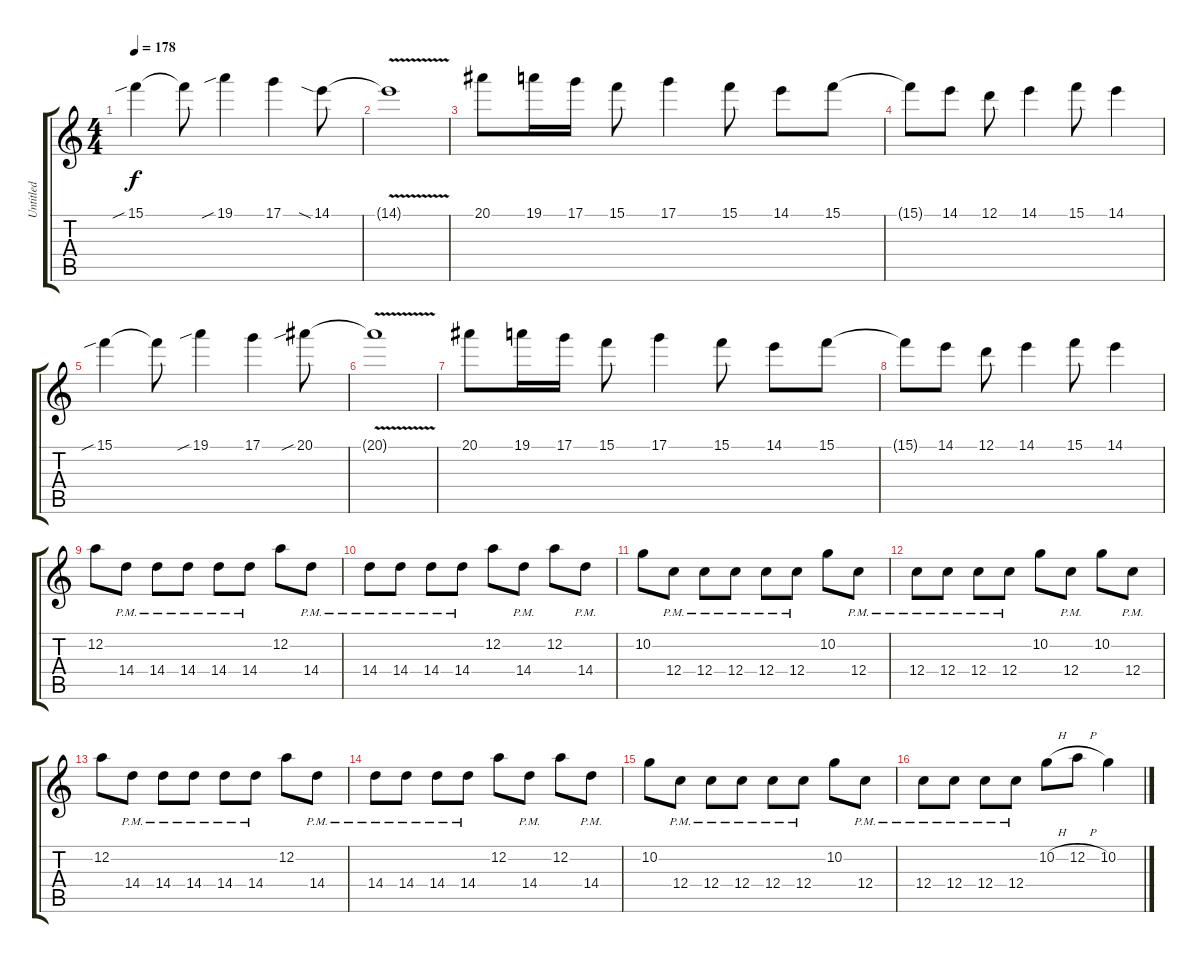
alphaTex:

\track ("Untitled" "Untitled") {instrument distortionguitar}
\staff {score tabs}
\tuning (D4 A3 F3 C3 G2 C2) {hide}
\ts (4 4)
\tempo 178
\clef g2
\ks c
15.1{sib}.4{dy f} 15.1{t}.8 19.1{sib}.4 17.1.4 14.1{sia}.8 |
14.1{v t}.1 |
20.1.8 19.1.16 17.1.16 15.1.8 17.1.4 15.1.8 14.1.8 15.1.8 |
15.1{t}.8 14.1.8 12.1.8 14.1.4 15.1.8 14.1.4 |
15.1{sib}.4 15.1{t}.8 19.1{sib}.4 17.1.4 20.1{sib}.8 |
20.1{v t}.1 |
20.1.8 19.1.16 17.1.16 15.1.8 17.1.4 15.1.8 14.1.8 15.1.8 |
15.1{t}.8 14.1.8 12.1.8 14.1.4 15.1.8 14.1.4 |
12.2.8 14.4{pm}.8 14.4{pm}.8 14.4{pm}.8 14.4{pm}.8 14.4{pm}.8 12.2.8 14.4{pm}.8 |
14.4{pm}.8 14.4{pm}.8 14.4{pm}.8 14.4{pm}.8 12.2.8 14.4{pm}.8 12.2.8 14.4{pm}.8 |
10.2.8 12.4{pm}.8 12.4{pm}.8 12.4{pm}.8 12.4{pm}.8 12.4{pm}.8 10.2.8 12.4{pm}.8 |
12.4{pm}.8 12.4{pm}.8 12.4{pm}.8 12.4{pm}.8 10.2.8 12.4{pm}.8 10.2.8 12.4{pm}.8 |
12.2.8 14.4{pm}.8 14.4{pm}.8 14.4{pm}.8 14.4{pm}.8 14.4{pm}.8 12.2.8 14.4{pm}.8 |
14.4{pm}.8 14.4{pm}.8 14.4{pm}.8 14.4{pm}.8 12.2.8 14.4{pm}.8 12.2.8 14.4{pm}.8 |
10.2.8 12.4{pm}.8 12.4{pm}.8 12.4{pm}.8 12.4{pm}.8 12.4{pm}.8 10.2.8 12.4{pm}.8 |
12.4{pm}.8 12.4{pm}.8 12.4{pm}.8 12.4{pm}.8 10.2{h}.8 12.2{h}.8 10.2.4
